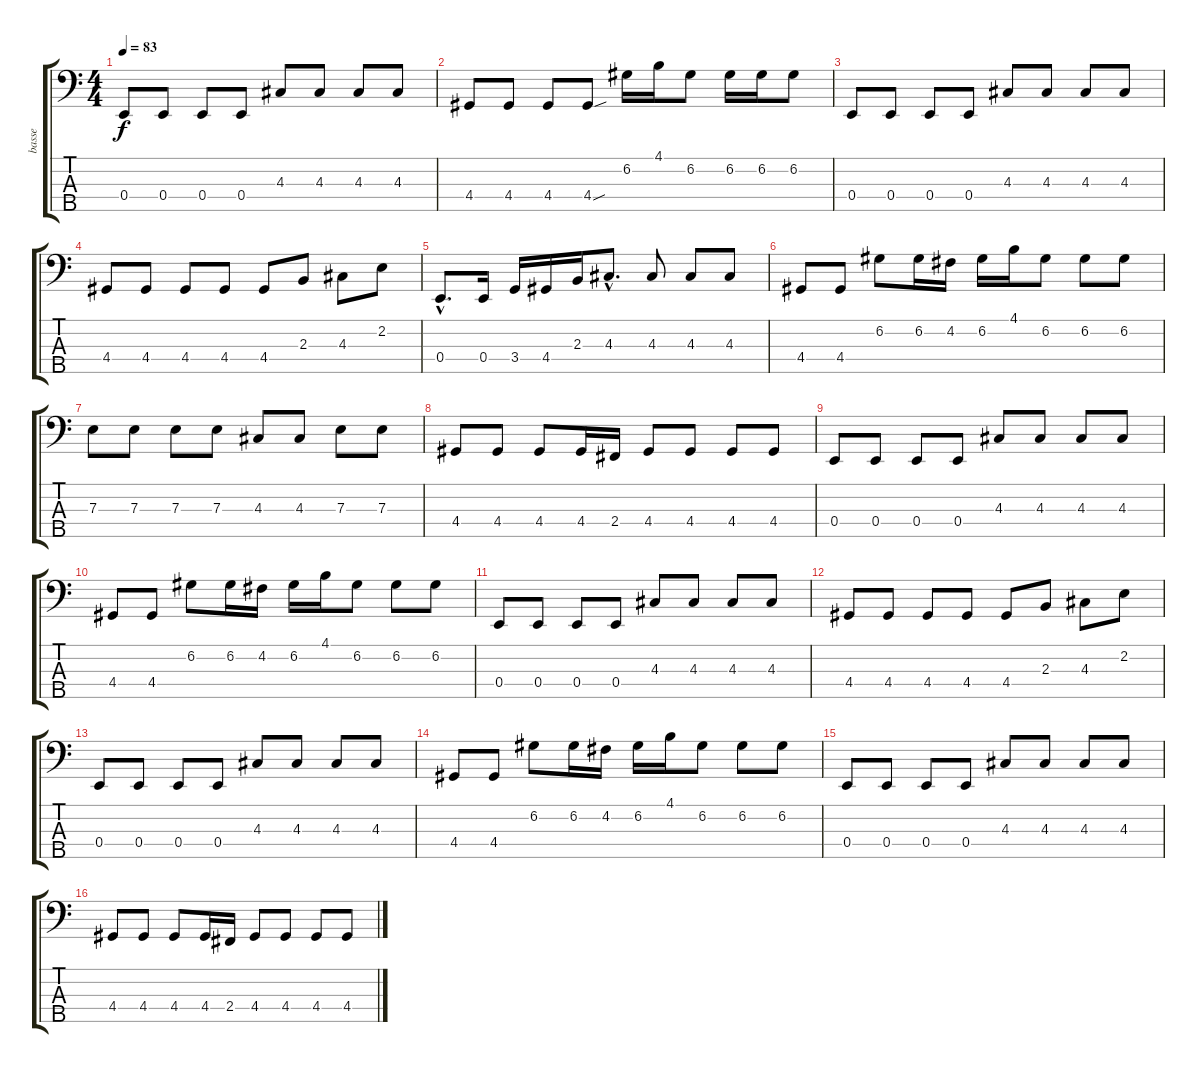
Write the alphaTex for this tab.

\track ("basse" "basse") {instrument electricbassfinger}
\staff {score tabs}
\tuning (G2 D2 A1 E1 B0) {hide}
\ts (4 4)
\tempo 83
\clef f4
\ks c
0.4.8{dy f} 0.4.8 0.4.8 0.4.8 4.3.8 4.3.8 4.3.8 4.3.8 |
4.4.8 4.4.8 4.4.8 4.4{sou}.8 6.2.16 4.1.16 6.2.8 6.2.16 6.2.16 6.2.8 |
0.4.8 0.4.8 0.4.8 0.4.8 4.3.8 4.3.8 4.3.8 4.3.8 |
4.4.8 4.4.8 4.4.8 4.4.8 4.4.8 2.3.8 4.3.8 2.2.8 |
0.4{hac}.8{d} 0.4.16 3.4.16 4.4.16 2.3.16 4.3{hac}.8{d} 4.3.8 4.3.8 4.3.8 |
4.4.8 4.4.8 6.2.8 6.2.16 4.2.16 6.2.16 4.1.16 6.2.8 6.2.8 6.2.8 |
7.3.8 7.3.8 7.3.8 7.3.8 4.3.8 4.3.8 7.3.8 7.3.8 |
4.4.8 4.4.8 4.4.8 4.4.16 2.4.16 4.4.8 4.4.8 4.4.8 4.4.8 |
0.4.8 0.4.8 0.4.8 0.4.8 4.3.8 4.3.8 4.3.8 4.3.8 |
4.4.8 4.4.8 6.2.8 6.2.16 4.2.16 6.2.16 4.1.16 6.2.8 6.2.8 6.2.8 |
0.4.8 0.4.8 0.4.8 0.4.8 4.3.8 4.3.8 4.3.8 4.3.8 |
4.4.8 4.4.8 4.4.8 4.4.8 4.4.8 2.3.8 4.3.8 2.2.8 |
0.4.8 0.4.8 0.4.8 0.4.8 4.3.8 4.3.8 4.3.8 4.3.8 |
4.4.8 4.4.8 6.2.8 6.2.16 4.2.16 6.2.16 4.1.16 6.2.8 6.2.8 6.2.8 |
0.4.8 0.4.8 0.4.8 0.4.8 4.3.8 4.3.8 4.3.8 4.3.8 |
4.4.8 4.4.8 4.4.8 4.4.16 2.4.16 4.4.8 4.4.8 4.4.8 4.4.8
